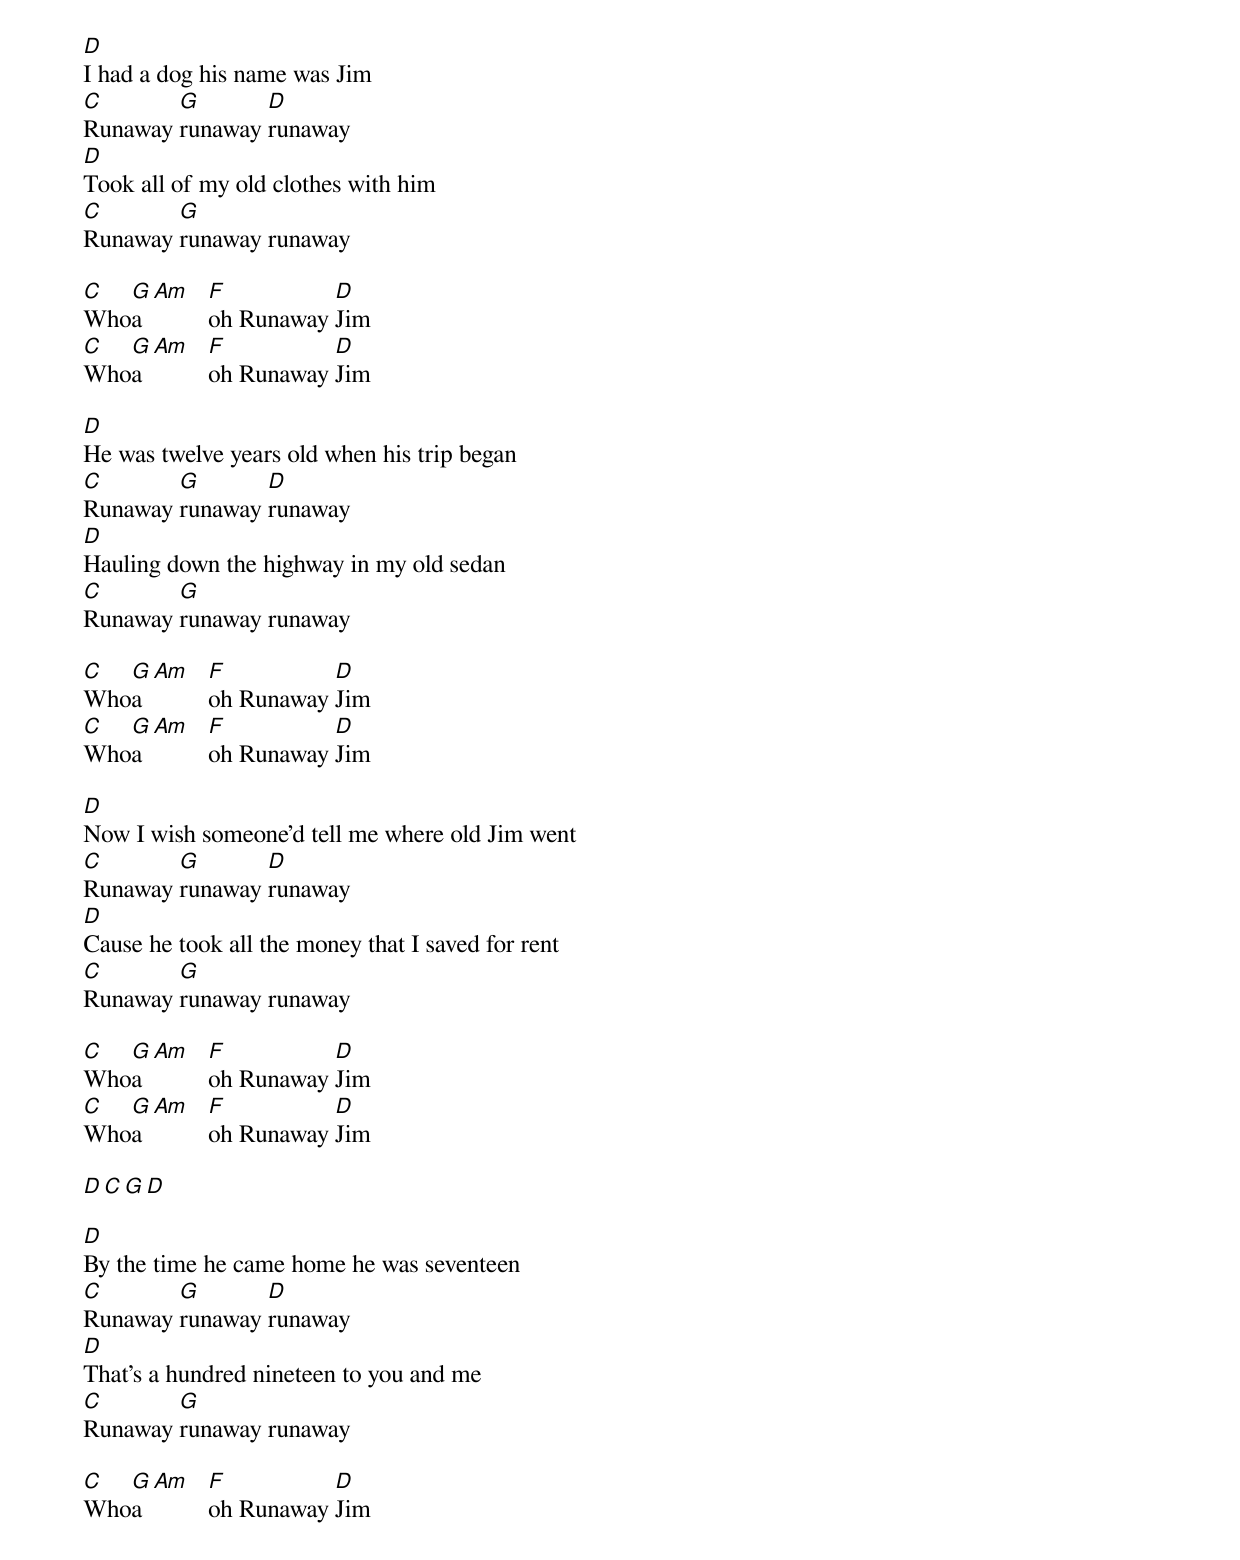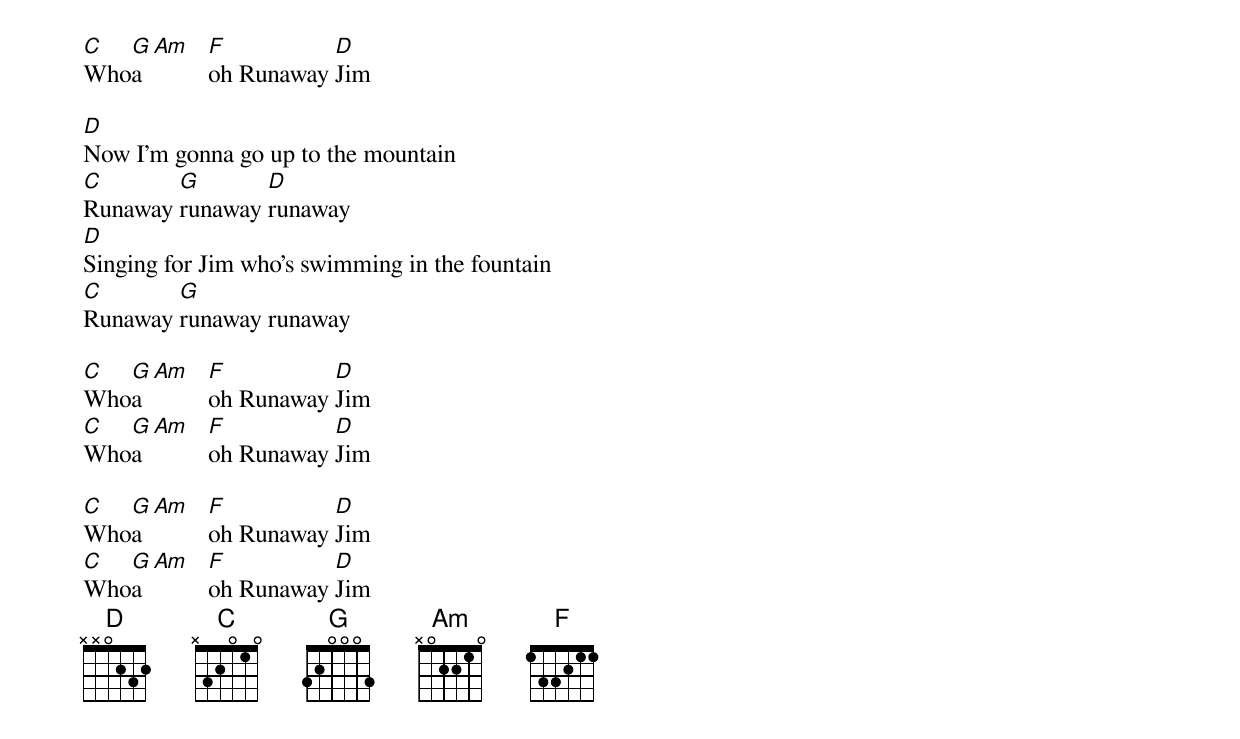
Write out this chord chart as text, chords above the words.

D
I had a dog his name was Jim
C       G       D
Runaway runaway runaway
D
Took all of my old clothes with him
C       G
Runaway runaway runaway

C  G Am F          D
Whoa    oh Runaway Jim
C  G Am F          D
Whoa    oh Runaway Jim

D
He was twelve years old when his trip began
C       G       D
Runaway runaway runaway
D
Hauling down the highway in my old sedan
C       G
Runaway runaway runaway

C  G Am F          D
Whoa    oh Runaway Jim
C  G Am F          D
Whoa    oh Runaway Jim

D
Now I wish someone'd tell me where old Jim went
C       G       D
Runaway runaway runaway
D
Cause he took all the money that I saved for rent
C       G
Runaway runaway runaway

C  G Am F          D
Whoa    oh Runaway Jim
C  G Am F          D
Whoa    oh Runaway Jim

D C G D

D
By the time he came home he was seventeen
C       G       D
Runaway runaway runaway
D
That's a hundred nineteen to you and me
C       G
Runaway runaway runaway

C  G Am F          D
Whoa    oh Runaway Jim
C  G Am F          D
Whoa    oh Runaway Jim

D
Now I'm gonna go up to the mountain
C       G       D
Runaway runaway runaway
D
Singing for Jim who's swimming in the fountain
C       G
Runaway runaway runaway

C  G Am F          D
Whoa    oh Runaway Jim
C  G Am F          D
Whoa    oh Runaway Jim

C  G Am F          D
Whoa    oh Runaway Jim
C  G Am F          D
Whoa    oh Runaway Jim
